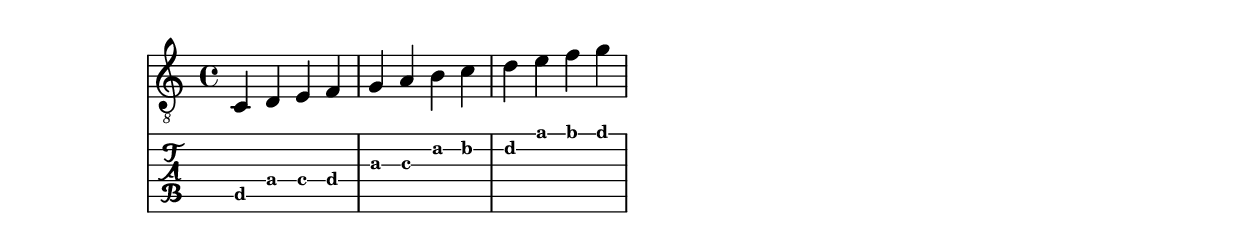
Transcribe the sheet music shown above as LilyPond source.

% Do not edit this file; it is automatically
% generated from Documentation/snippets/new
% This file is in the public domain.
%% Note: this file works from version 2.13.36
\version "2.13.40"

\header {
%% Translation of GIT committish: 5160eccb26cee0bfd802d844233e4a8d795a1e94
  texidoces = "
La tablatura se puede formatear utilizando letras en lugar de números.

"

  doctitlees = "Formateado de tablaturas con letras"

  lsrtags = "staff-notation, fretted-strings"

  texidoc = "
Tablature can be formatted using letters instead of numbers.

"
  doctitle = "Letter tablature formatting"
} % begin verbatim


music = \relative c {
  c4 d e f
  g4 a b c
  d4 e f g
}

<<
  \new Staff {
    \clef "G_8"
    \music
  }
  \new TabStaff \with {
    tablatureFormat = #fret-letter-tablature-format
  }
  {
    \music
  }
>>
